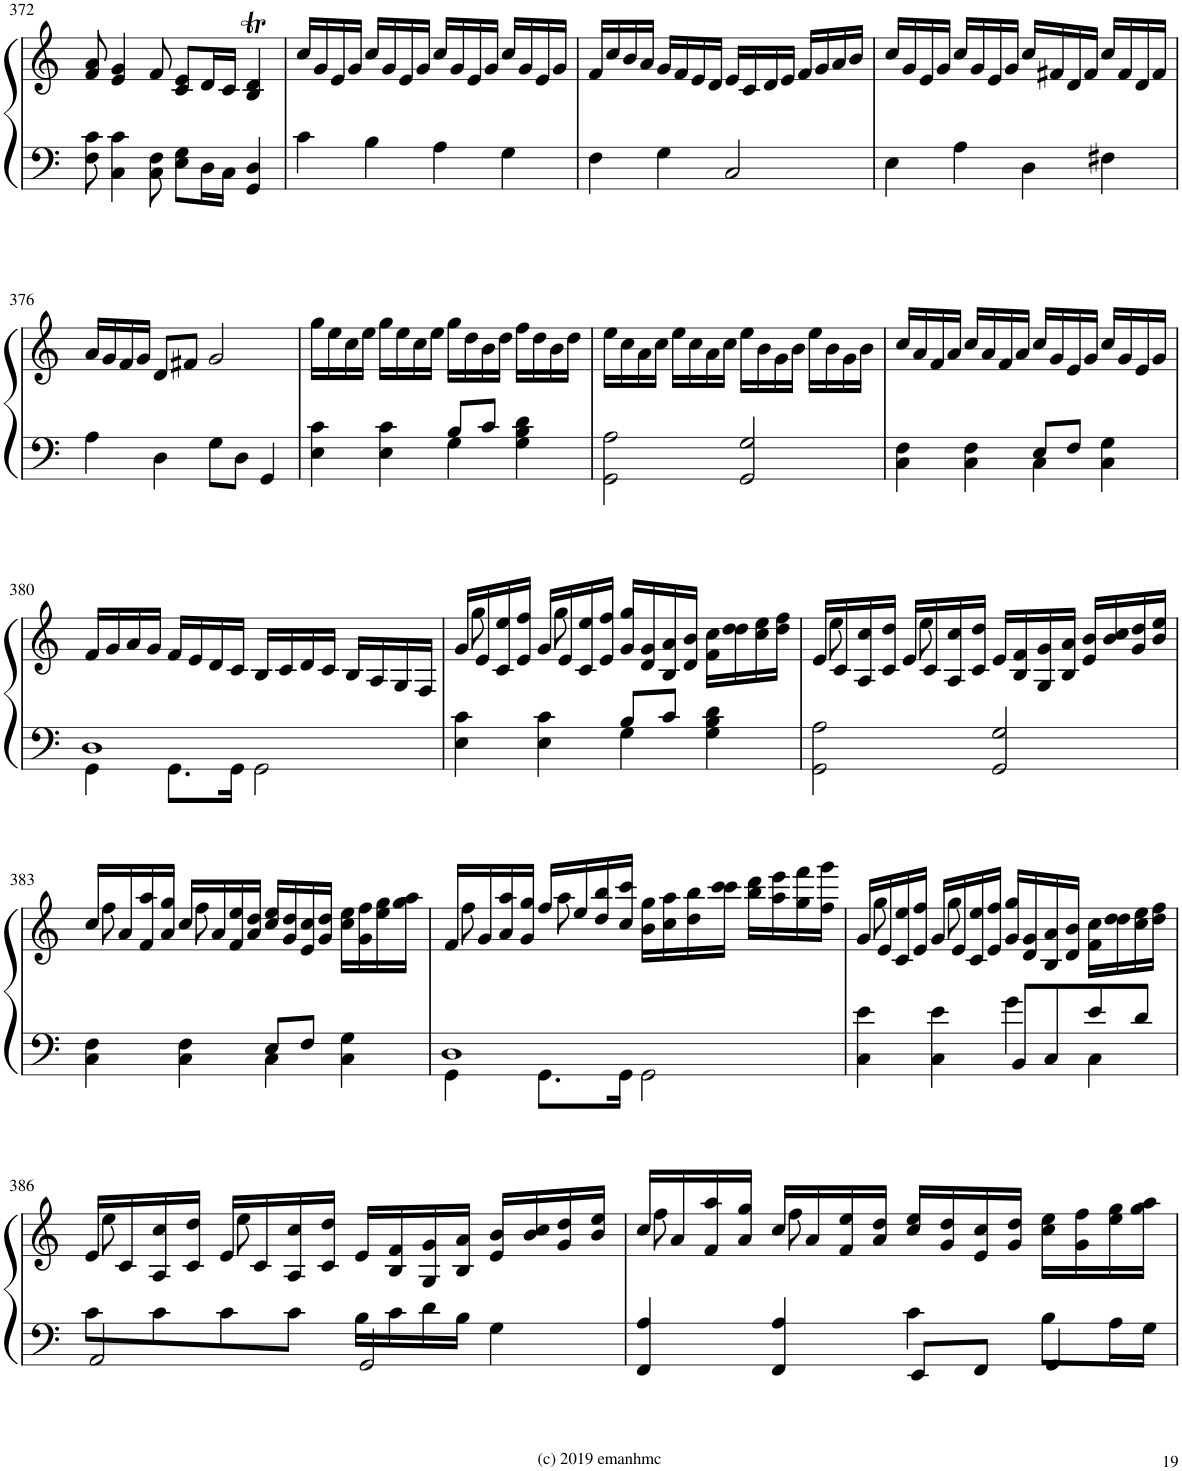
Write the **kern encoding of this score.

**kern	**kern
*part1	*part1
*staff2	*staff1
*I"Piano	*
*I'Pno.	*
!!LO:PB:g=z
*clefF4	*clefG2
*k[]	*k[]
*M4/4	*M4/4
*met(c)	*met(c)
=372	=372
8F\ 8c\	8f/ 8a/
4C\ 4c\	4e/ 4g/
8C\ 8F\	8f/
8E\ 8G\L	8c/ 8e/L
16D\L	16d/L
16C\JJ	16c/JJ
4GG/ 4D/	4B/T 4d/T
=373	=373
4c\	16cc/LL
.	16g/
.	16e/
.	16g/JJ
4B\	16cc/LL
.	16g/
.	16e/
.	16g/JJ
4A\	16cc/LL
.	16g/
.	16e/
.	16g/JJ
4G\	16cc/LL
.	16g/
.	16e/
.	16g/JJ
=374	=374
4F\	16f/LL
.	16cc/
.	16b/
.	16a/JJ
4G\	16g/LL
.	16f/
.	16e/
.	16d/JJ
2C/	16e/LL
.	16c/
.	16d/
.	16e/JJ
.	16f/LL
.	16g/
.	16a/
.	16b/JJ
=375	=375
4E\	16cc/LL
.	16g/
.	16e/
.	16g/JJ
4A\	16cc/LL
.	16g/
.	16e/
.	16g/JJ
4D\	16cc/LL
.	16f#X/
.	16d/
.	16f#/JJ
4F#X\	16cc/LL
.	16f#/
.	16d/
.	16f#/JJ
!!LO:LB:g=z
=376	=376
4A\	16a/LL
.	16g/
.	16f/
.	16g/JJ
4D\	8d/L
.	8f#X/J
8G\L	2g/
8D\J	.
4GG/	.
=377	=377
*^	*
4E\ 4c\	2ryy	16gg\LL
.	.	16ee\
.	.	16cc\
.	.	16ee\JJ
4E\ 4c\	.	16gg\LL
.	.	16ee\
.	.	16cc\
.	.	16ee\JJ
8B/L	4G\	16gg\LL
.	.	16dd\
8c/J	.	16b\
.	.	16dd\JJ
4G\ 4B\ 4d\	4ryy	16ff\LL
.	.	16dd\
.	.	16b\
.	.	16dd\JJ
*v	*v	*
=378	=378
2GG\ 2A\	16ee\LL
.	16cc\
.	16a\
.	16cc\JJ
.	16ee\LL
.	16cc\
.	16a\
.	16cc\JJ
2GG/ 2G/	16ee\LL
.	16b\
.	16g\
.	16b\JJ
.	16ee\LL
.	16b\
.	16g\
.	16b\JJ
=379	=379
*^	*
4C\ 4F\	2ryy	16cc/LL
.	.	16a/
.	.	16f/
.	.	16a/JJ
4C\ 4F\	.	16cc/LL
.	.	16a/
.	.	16f/
.	.	16a/JJ
8E/L	4C\	16cc/LL
.	.	16g/
8F/J	.	16e/
.	.	16g/JJ
4C\ 4G\	4ryy	16cc/LL
.	.	16g/
.	.	16e/
.	.	16g/JJ
!!LO:LB:g=z
=380	=380	=380
1D	4GG\	16f/LL
.	.	16g/
.	.	16a/
.	.	16g/JJ
.	8.GG\L	16f/LL
.	.	16e/
.	.	16d/
.	16GG\Jk	16c/JJ
.	2GG\	16B/LL
.	.	16c/
.	.	16d/
.	.	16c/JJ
.	.	16B/LL
.	.	16A/
.	.	16G/
.	.	16F/JJ
=381	=381	=381
*	*	*^
4E\ 4c\	2ryy	16g/LL	8gg\
.	.	16e/	.
.	.	16c/ 16ee/	8ryy
.	.	16e/ 16ff/JJ	.
4E\ 4c\	.	16g/LL	8gg\
.	.	16e/	.
.	.	16c/ 16ee/	2ryy
.	.	16e/ 16ff/JJ	.
8B/L	4G\	16g/ 16gg/LL	.
.	.	16d/ 16g/	.
8c/J	.	16B/ 16a/	.
.	.	16d/ 16b/JJ	.
4G\ 4B\ 4d\	4ryy	16f\ 16cc\LL	.
.	.	16dd\ 16dd\	.
.	.	16cc\ 16ee\	8ryy
.	.	16dd\ 16ff\JJ	.
*v	*v	*	*
=382	=382	=382
2GG\ 2A\	16e/LL	8ee\
.	16c/	.
.	16A/ 16cc/	8ryy
.	16c/ 16dd/JJ	.
.	16e/LL	8ee\
.	16c/	.
.	16A/ 16cc/	2ryy
.	16c/ 16dd/JJ	.
2GG/ 2G/	16e/LL	.
.	16B/ 16f/	.
.	16G/ 16g/	.
.	16B/ 16a/JJ	.
.	16e/ 16b/LL	.
.	16b/ 16cc/	.
.	16g/ 16dd/	8ryy
.	16b/ 16ee/JJ	.
!!LO:LB:g=z	!!
=383	=383	=383
*^	*	*
4C\ 4F\	2ryy	16cc/LL	8ff\
.	.	16a/	.
.	.	16f/ 16aa/	8ryy
.	.	16a/ 16gg/JJ	.
4C\ 4F\	.	16cc/LL	8ff\
.	.	16a/	.
.	.	16f/ 16ee/	2ryy
.	.	16a/ 16dd/JJ	.
8E/L	4C\	16cc/ 16ee/LL	.
.	.	16g/ 16dd/	.
8F/J	.	16e/ 16cc/	.
.	.	16g/ 16dd/JJ	.
4C\ 4G\	4ryy	16cc\ 16ee\LL	.
.	.	16g\ 16ff\	.
.	.	16ee\ 16gg\	8ryy
.	.	16gg\ 16aa\JJ	.
=384	=384	=384	=384
1D	4GG\	16f/LL	8ff\
.	.	16g/	.
.	.	16a/ 16aa/	8ryy
.	.	16g/ 16gg/JJ	.
.	8.GG\L	16ff/LL	8aa\
.	.	16ee/	.
.	.	16dd/ 16bb/	2ryy
.	16GG\Jk	16cc/ 16ccc/JJ	.
.	2GG\	16b\ 16gg\LL	.
.	.	16cc\ 16aa\	.
.	.	16dd\ 16bb\	.
.	.	16ccc\ 16ccc\JJ	.
.	.	16bb\ 16ddd\LL	.
.	.	16aa\ 16eee\	.
.	.	16gg\ 16fff\	8ryy
.	.	16ff\ 16ggg\JJ	.
=385	=385	=385	=385
4C\ 4e\	2ryy	16g/LL	8gg\
.	.	16e/	.
.	.	16c/ 16ee/	8ryy
.	.	16e/ 16ff/JJ	.
4C\ 4e\	.	16g/LL	8gg\
.	.	16e/	.
.	.	16c/ 16ee/	2ryy
.	.	16e/ 16ff/JJ	.
8BB/L	4g\	16g/ 16gg/LL	.
.	.	16d/ 16g/	.
8C/	.	16B/ 16a/	.
.	.	16d/ 16b/JJ	.
8e/	4C\	16f\ 16cc\LL	.
.	.	16dd\ 16dd\	.
8d/J	.	16cc\ 16ee\	8ryy
.	.	16dd\ 16ff\JJ	.
!!LO:LB:g=z	!!
=386	=386	=386	=386
2AA/	8c\L	16e/LL	8ee\
.	.	16c/	.
.	8c\	16A/ 16cc/	8ryy
.	.	16c/ 16dd/JJ	.
.	8c\	16e/LL	8ee\
.	.	16c/	.
.	8c\J	16A/ 16cc/	2ryy
.	.	16c/ 16dd/JJ	.
2GG/	16B\LL	16e/LL	.
.	16c\	16B/ 16f/	.
.	16d\	16G/ 16g/	.
.	16B\JJ	16B/ 16a/JJ	.
.	4G\	16e/ 16b/LL	.
.	.	16b/ 16cc/	.
.	.	16g/ 16dd/	8ryy
.	.	16b/ 16ee/JJ	.
=387	=387	=387	=387
4FF/ 4A/	2ryy	16cc/LL	8ff\
.	.	16a/	.
.	.	16f/ 16aa/	8ryy
.	.	16a/ 16gg/JJ	.
4FF/ 4A/	.	16cc/LL	8ff\
.	.	16a/	.
.	.	16f/ 16ee/	2ryy
.	.	16a/ 16dd/JJ	.
8EE/L	4c\	16cc/ 16ee/LL	.
.	.	16g/ 16dd/	.
8FF/J	.	16e/ 16cc/	.
.	.	16g/ 16dd/JJ	.
4GG/	8B\L	16cc\ 16ee\LL	.
.	.	16g\ 16ff\	.
.	16A\L	16ee\ 16gg\	8ryy
.	16G\JJ	16gg\ 16aa\JJ	.
*v	*v	*	*
*	*v	*v
=	=
*-	*-
